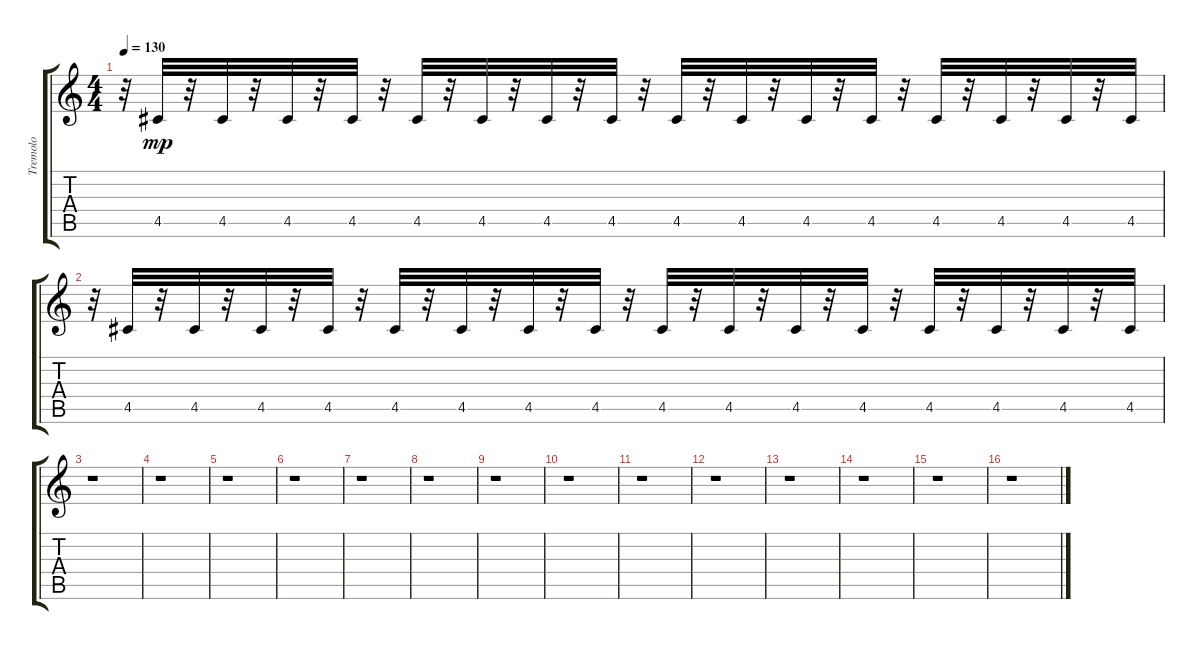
\track ("Tremolo" "Tremolo") {instrument acousticguitarnylon}
\staff {score tabs}
\tuning (E4 B3 G3 D3 A2 E2) {hide}
\ts (4 4)
\tempo 130
\clef g2
\ks c
r.32{dy mp} 4.5.32 r.32 4.5.32 r.32 4.5.32 r.32 4.5.32 r.32 4.5.32 r.32 4.5.32 r.32 4.5.32 r.32 4.5.32 r.32 4.5.32 r.32 4.5.32 r.32 4.5.32 r.32 4.5.32 r.32 4.5.32 r.32 4.5.32 r.32 4.5.32 r.32 4.5.32 |
r.32 4.5.32 r.32 4.5.32 r.32 4.5.32 r.32 4.5.32 r.32 4.5.32 r.32 4.5.32 r.32 4.5.32 r.32 4.5.32 r.32 4.5.32 r.32 4.5.32 r.32 4.5.32 r.32 4.5.32 r.32 4.5.32 r.32 4.5.32 r.32 4.5.32 r.32 4.5.32 |
r.1 |
r.1 |
r.1 |
r.1 |
r.1 |
r.1 |
r.1 |
r.1 |
r.1 |
r.1 |
r.1 |
r.1 |
r.1 |
r.1
